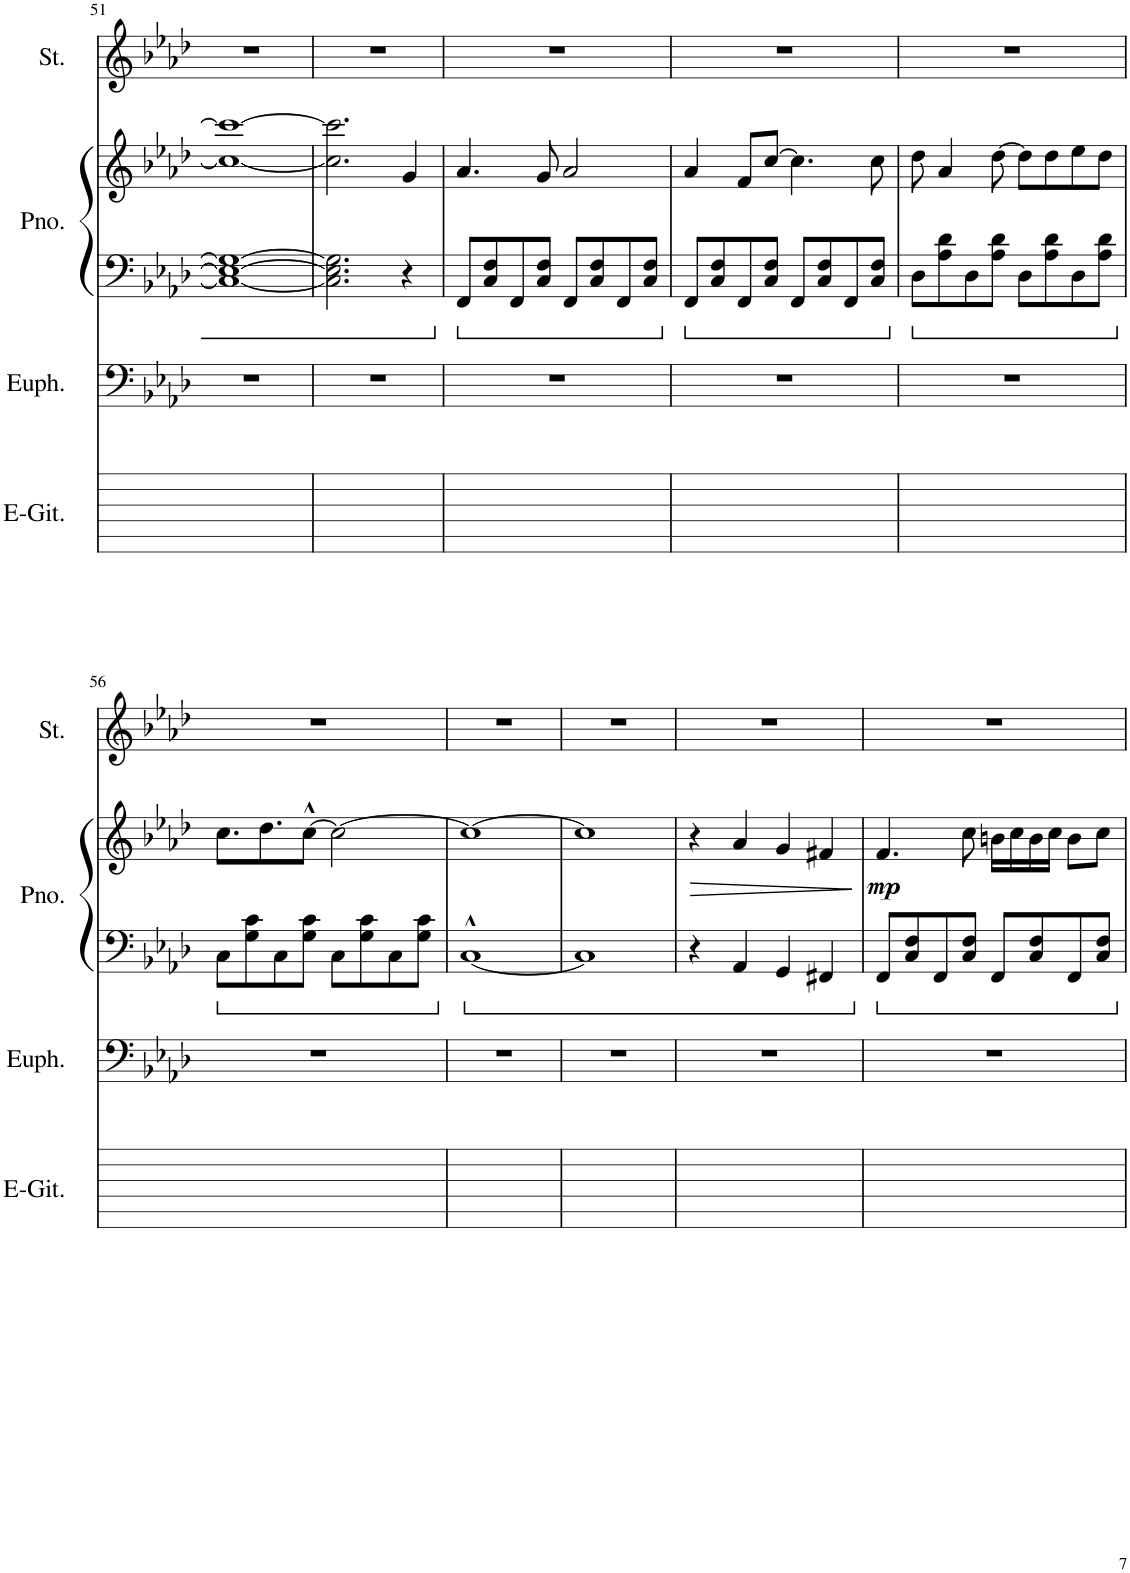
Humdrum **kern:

**kern	**kern	**kern	**kern	**dynam	**kern
*part4	*part3	*part2	*part2	*part2	*part1
*staff5	*staff4	*staff3	*staff2	*staff2/3	*staff1
*I"Elektrische Gitarre	*I"Euphonium	*I"Piano	*	*	*I"Stimme
*I'E-Git.	*I'Euph.	*I'Pno.	*	*	*I'St.
!!LO:PB:g=z
*	*clefF4	*clefF4	*clefG2	*	*clefG2
*k[b-e-a-d-]	*k[b-e-a-d-]	*k[b-e-a-d-]	*k[b-e-a-d-]	*	*k[b-e-a-d-]
*M4/4	*M4/4	*M4/4	*M4/4	*	*M4/4
=51	=51	=51	=51	=51	=51
1r	1r	1C_ 1E_ 1G_	1cc_ 1ccc_	.	1r
=52	=52	=52	=52	=52	=52
1r	1r	2.C\] 2.E\] 2.G\]	2.cc\] 2.ccc\]	.	1r
.	.	4r	4g/	.	.
=53	=53	=53	=53	=53	=53
1r	1r	8FF/L	4.a-/	.	1r
.	.	8C/ 8F/	.	.	.
.	.	8FF/	.	.	.
.	.	8C/ 8F/J	8g/	.	.
.	.	8FF/L	2a-/	.	.
.	.	8C/ 8F/	.	.	.
.	.	8FF/	.	.	.
.	.	8C/ 8F/J	.	.	.
=54	=54	=54	=54	=54	=54
1r	1r	8FF/L	4a-/	.	1r
.	.	8C/ 8F/	.	.	.
.	.	8FF/	8f/L	.	.
.	.	8C/ 8F/J	[8cc/J	.	.
.	.	8FF/L	4.cc\]	.	.
.	.	8C/ 8F/	.	.	.
.	.	8FF/	.	.	.
.	.	8C/ 8F/J	8cc\	.	.
=55	=55	=55	=55	=55	=55
1r	1r	8D-\L	8dd-\	.	1r
.	.	8A-\ 8d-\	4a-/	.	.
.	.	8D-\	.	.	.
.	.	8A-\ 8d-\J	[8dd-\	.	.
.	.	8D-\L	8dd-\L]	.	.
.	.	8A-\ 8d-\	8dd-\	.	.
.	.	8D-\	8ee-\	.	.
.	.	8A-\ 8d-\J	8dd-\J	.	.
!!LO:LB:g=z
=56	=56	=56	=56	=56	=56
1r	1r	8C\L	8.cc\L	.	1r
.	.	8G\ 8c\	.	.	.
.	.	.	8.dd-\	.	.
.	.	8C\	.	.	.
.	.	8G\ 8c\J	[8cc^^\J	.	.
.	.	8C\L	2cc\_	.	.
.	.	8G\ 8c\	.	.	.
.	.	8C\	.	.	.
.	.	8G\ 8c\J	.	.	.
=57	=57	=57	=57	=57	=57
1r	1r	[1C^^	1cc_	.	1r
=58	=58	=58	=58	=58	=58
1r	1r	1C]	1cc]	.	1r
=59	=59	=59	=59	=59	=59
!	!	!	!	!LO:HP:b	!
1r	1r	4r	4r	>	1r
.	.	4AA-/	4a-/	.	.
.	.	4GG/	4g/	.	.
.	.	4FF#X/	4f#X/	.	.
.	.	.	.	]	.
=60	=60	=60	=60	=60	=60
!	!	!	!	!LO:DY:b	!
1r	1r	8FF/L	4.f/	mp	1r
.	.	8C/ 8F/	.	.	.
.	.	8FF/	.	.	.
.	.	8C/ 8F/J	8cc\	.	.
.	.	8FF/L	16bn\LL	.	.
.	.	.	16cc\	.	.
.	.	8C/ 8F/	16b\	.	.
.	.	.	16cc\JJ	.	.
.	.	8FF/	8b\L	.	.
.	.	8C/ 8F/J	8cc\J	.	.
=	=	=	=	=	=
*-	*-	*-	*-	*-	*-
